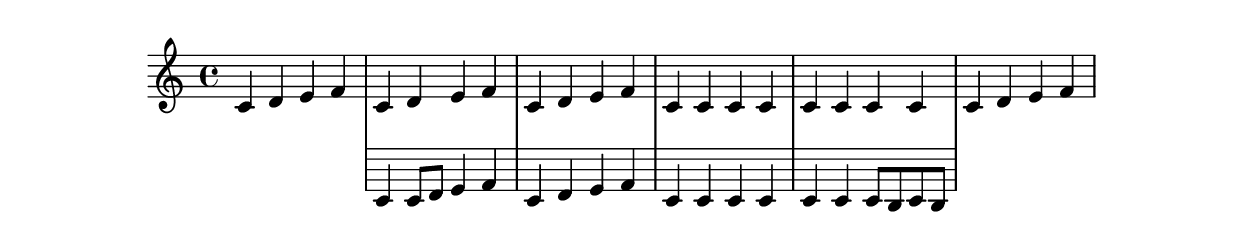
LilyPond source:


\version "2.1.7"

\header {

texidoc= "
An additional stave can be typeset in the middle of a score line. 
A new context type is created to avoid printing time and key
signatures and clef at the beginning of the temporary stave.
"
} 

\score {
  \notes {
    \relative c' {
      \context Staff = One { c4 d e f }
      <<
        {c d e f | c d e f | c c c c | c c c c }
        \context TemporaryStaff = Two { c4 c8 d e4 f | c d e f |
          c c c c | c c c8 b c b |}
      >>
      c4 d e f |
    }
  }
  \paper {
    \translator {
      \ScoreContext
      \consists Span_bar_engraver
      % Avoid a vertical line at the beginning of the system:
      \remove System_start_delimiter_engraver
      % Incorporate the new context in the hierarchy
      \accepts "TemporaryStaff"
    }
    \translator {
      \StaffContext
      \name "TemporaryStaff"
      \alias "Staff"
      \remove "Clef_engraver"
      \remove "Time_signature_engraver"
      \remove "Key_engraver"
    }
  }
}

